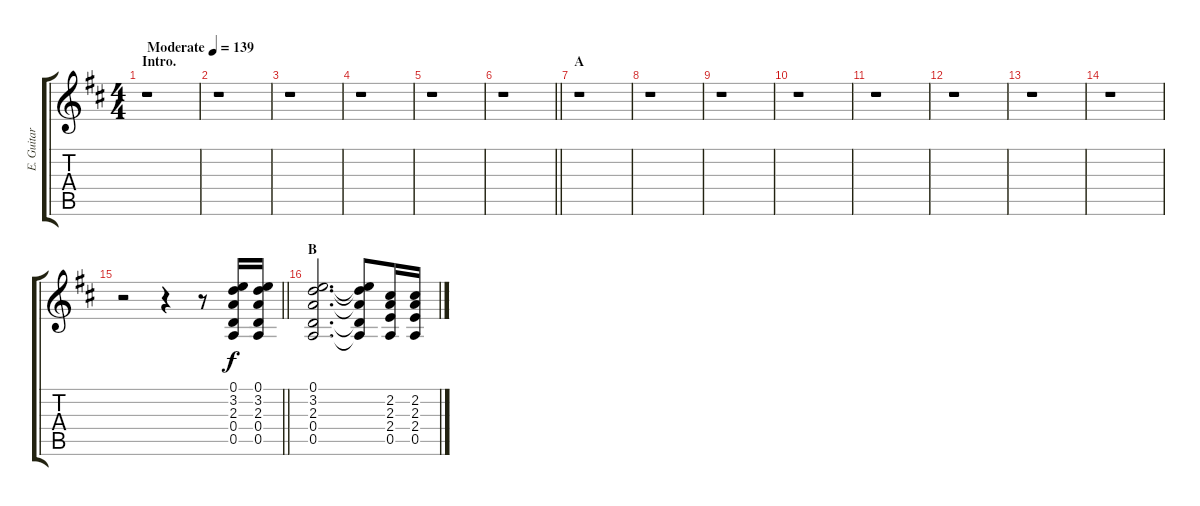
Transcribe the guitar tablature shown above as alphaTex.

\track ("E. Guitar III" "E. Guitar ") {instrument overdrivenguitar}
\staff {score tabs}
\tuning (E4 B3 G3 D3 A2 E2) {hide}
\ts (4 4)
\section ("" "Intro.")
\tempo (139 "Moderate")
\clef g2
\ks d
r.1{dy f instrument overdrivenguitar} |
r.1 |
r.1 |
r.1 |
r.1 |
\barLineRight lightlight
r.1 |
\section ("" "A")
r.1 |
r.1 |
r.1 |
r.1 |
r.1 |
r.1 |
r.1 |
r.1 |
\barLineRight lightlight
r.2 r.4 r.8 (0.1 3.2 2.3 0.4 0.5).16 (0.1 3.2 2.3 0.4 0.5).16 |
\section ("" "B")
(0.1 3.2 2.3 0.4 0.5).2{d} (0.1{t} 3.2{t} 2.3{t} 0.4{t} 0.5{t}).8 (2.2 2.3 2.4 0.5).16 (2.2 2.3 2.4 0.5).16
